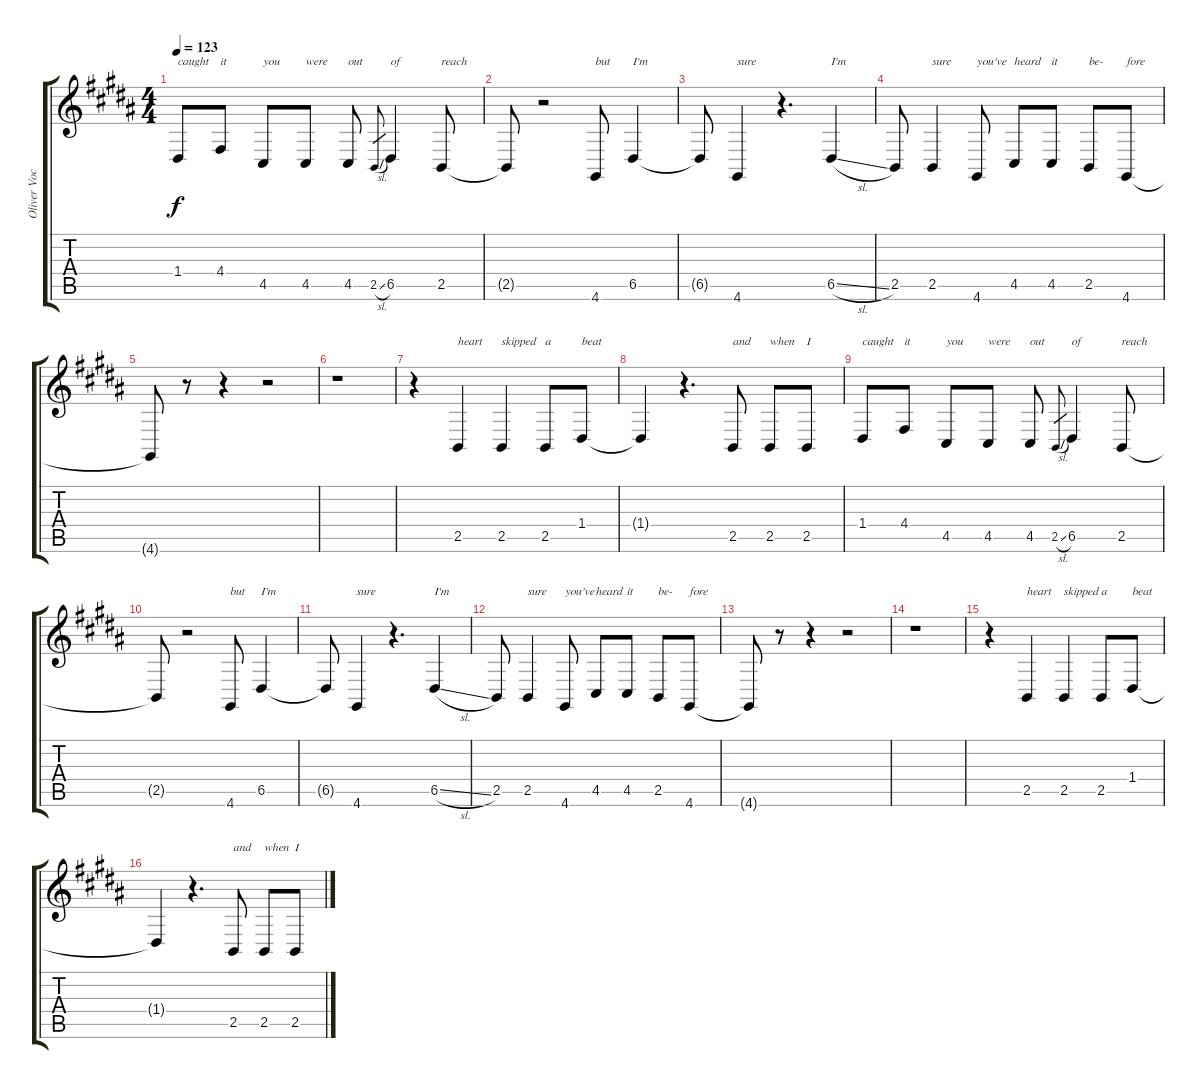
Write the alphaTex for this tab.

\track ("Oliver Vocals" "Oliver Voc") {instrument lead6voice}
\staff {score tabs}
\tuning (E4 B3 G3 D3 A2 E2) {hide}
\ts (4 4)
\tempo 123
\clef g2
\ks g#minor
1.4.8{txt "caught" dy f} 4.4.8{txt "it"} 4.5.8{txt "you"} 4.5.8{txt "were"} 4.5.8{txt "out"} 2.5{sl}.8{gr} 6.5.4{txt "of"} 2.5.8{txt "reach"} |
2.5{t}.8 r.2 4.6.8{txt "but"} 6.5.4{txt "I'm"} |
6.5{t}.8 4.6.4{txt "sure"} r.4{d} 6.5{sl}.4{txt "I'm"} |
2.5.8 2.5.4{txt "sure"} 4.6.8{txt "you've"} 4.5.8{txt "heard"} 4.5.8{txt "it"} 2.5.8{txt "be-"} 4.6.8{txt "fore"} |
4.6{t}.8 r.8 r.4 r.2 |
r.1 |
r.4 2.5.4{txt "heart"} 2.5.4{txt "skipped"} 2.5.8{txt "a"} 1.4.8{txt "beat"} |
1.4{t}.4 r.4{d} 2.5.8{txt "and"} 2.5.8{txt "when"} 2.5.8{txt "I"} |
1.4.8{txt "caught"} 4.4.8{txt "it"} 4.5.8{txt "you"} 4.5.8{txt "were"} 4.5.8{txt "out"} 2.5{sl}.8{gr} 6.5.4{txt "of"} 2.5.8{txt "reach"} |
2.5{t}.8 r.2 4.6.8{txt "but"} 6.5.4{txt "I'm"} |
6.5{t}.8 4.6.4{txt "sure"} r.4{d} 6.5{sl}.4{txt "I'm"} |
2.5.8 2.5.4{txt "sure"} 4.6.8{txt "you've"} 4.5.8{txt "heard"} 4.5.8{txt "it"} 2.5.8{txt "be-"} 4.6.8{txt "fore"} |
4.6{t}.8 r.8 r.4 r.2 |
r.1 |
r.4 2.5.4{txt "heart"} 2.5.4{txt "skipped"} 2.5.8{txt "a"} 1.4.8{txt "beat"} |
1.4{t}.4 r.4{d} 2.5.8{txt "and"} 2.5.8{txt "when"} 2.5.8{txt "I"}
